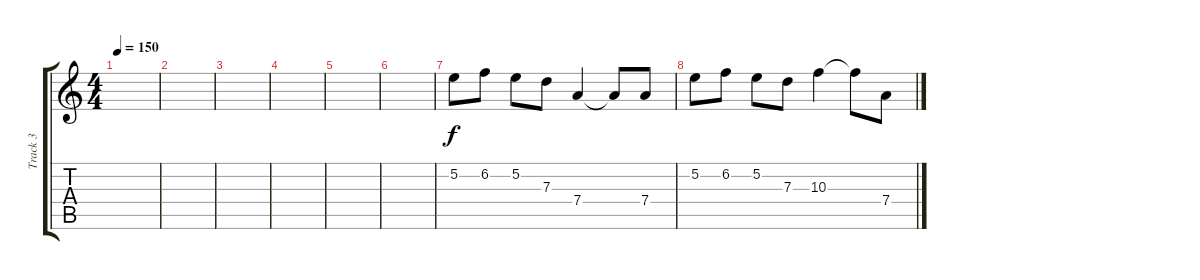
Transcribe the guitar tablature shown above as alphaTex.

\track ("Track 3" "Track 3") {instrument overdrivenguitar}
\staff {score tabs}
\tuning (E4 B3 G3 D3 A2 D2) {hide}
\ts (4 4)
\tempo 150
\clef g2
\ks c
|
|
|
|
|
|
5.2.8{instrument overdrivenguitar} 6.2.8 5.2.8 7.3.8 7.4.4 7.4{t}.8 7.4.8 |
5.2.8 6.2.8 5.2.8 7.3.8 10.3.4 10.3{t}.8 7.4.8
